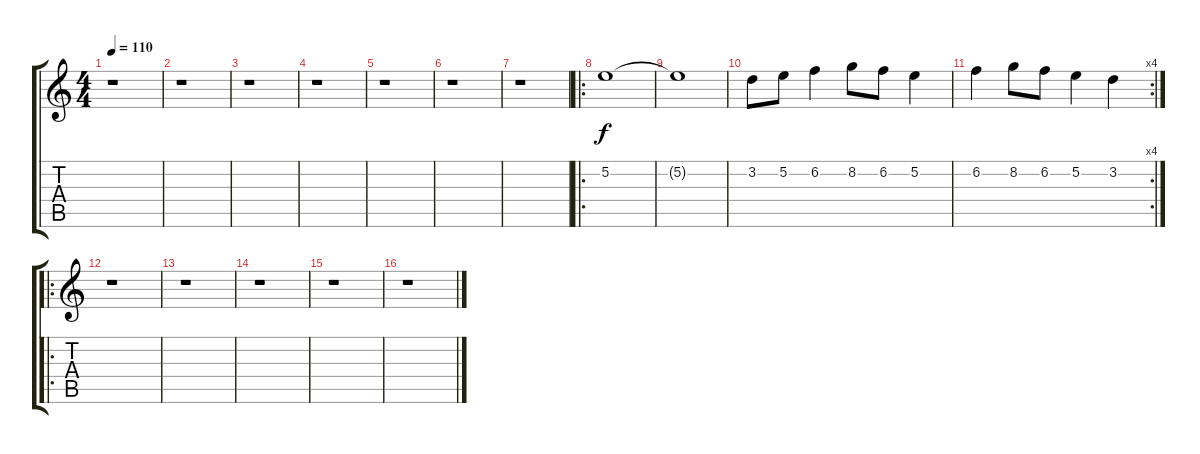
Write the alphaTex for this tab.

\track "" {instrument electricguitarclean}
\staff {score tabs}
\tuning (E4 B3 G3 D3 A2 E2) {hide}
\ts (4 4)
\tempo 110
\clef g2
\ks c
r.1{dy f} |
r.1 |
r.1 |
r.1 |
r.1 |
r.1 |
r.1 |
\ro
5.2.1 |
5.2{t}.1 |
3.2.8 5.2.8 6.2.4 8.2.8 6.2.8 5.2.4 |
\rc 4
6.2.4 8.2.8 6.2.8 5.2.4 3.2.4 |
\ro
r.1 |
r.1 |
r.1 |
r.1 |
r.1
